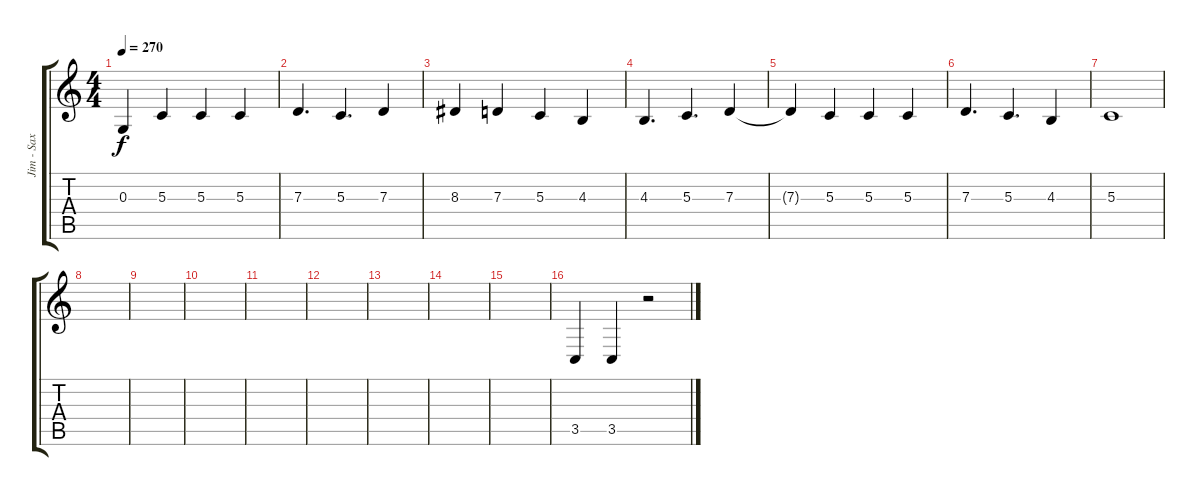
\track ("Jim - Sax" "Jim - Sax") {instrument tenorsax}
\staff {score tabs}
\tuning (E4 B3 G3 D3 A2 E2) {hide}
\ts (4 4)
\tempo 270
\clef g2
\ks c
0.3.4{dy f} 5.3.4 5.3.4 5.3.4 |
7.3.4{d} 5.3.4{d} 7.3.4 |
8.3.4 7.3.4 5.3.4 4.3.4 |
4.3.4{d} 5.3.4{d} 7.3.4 |
7.3{t}.4 5.3.4 5.3.4 5.3.4 |
7.3.4{d} 5.3.4{d} 4.3.4 |
5.3.1 |
|
|
|
|
|
|
|
|
3.5.4 3.5.4 r.2
